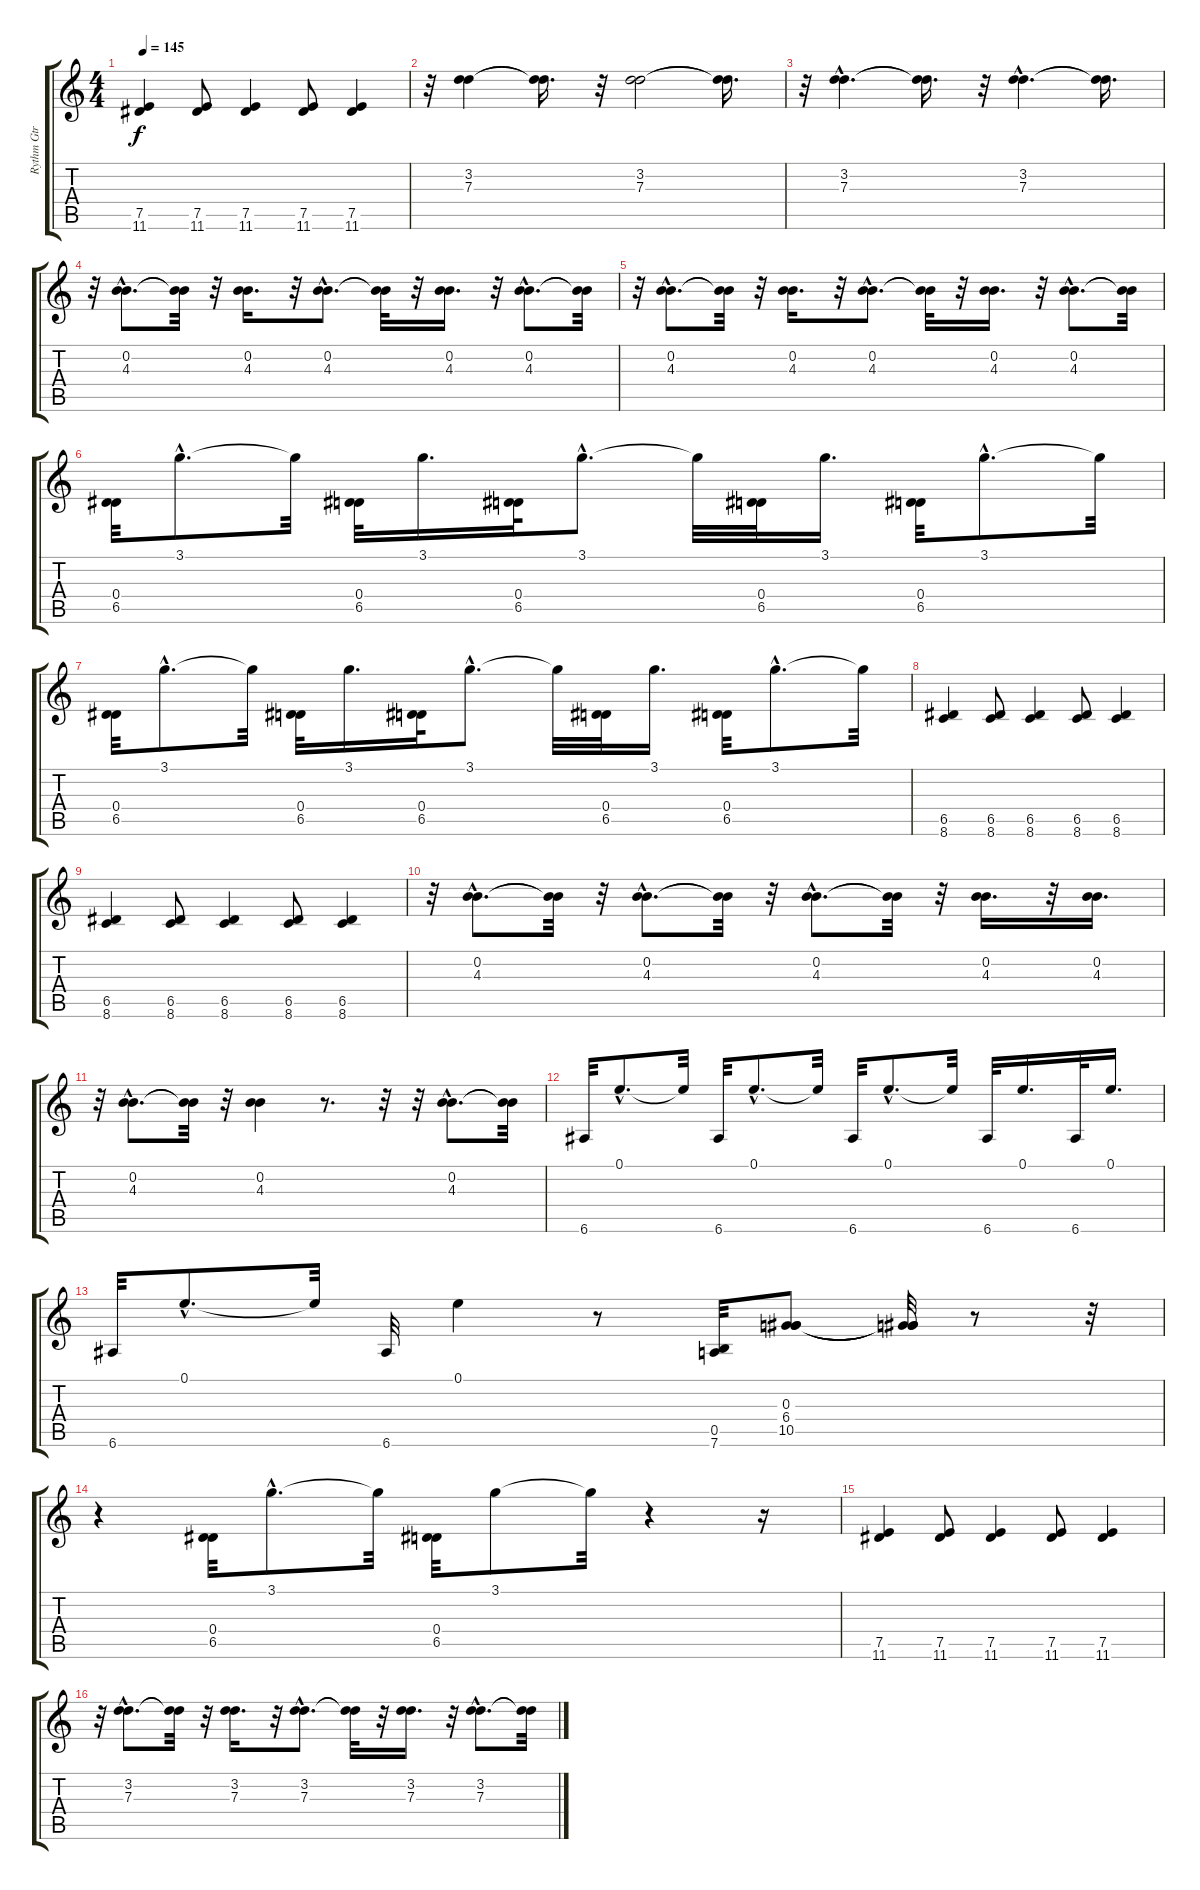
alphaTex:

\track ("Rythm Gtr Nylon" "Rythm Gtr ") {instrument acousticguitarnylon}
\staff {score tabs}
\tuning (E4 B3 G3 D3 A2 E2) {hide}
\ts (4 4)
\tempo 145
\clef g2
\ks c
(7.5 11.6).4{dy f} (7.5 11.6).8 (7.5 11.6).4 (7.5 11.6).8 (7.5 11.6).4 |
r.32 (3.2 7.3).4 (3.2{t} 7.3{t}).16{d} r.32 (3.2 7.3).2 (3.2{t} 7.3{t}).16{d} |
r.32 (3.2{hac} 7.3{hac}).4{d} (3.2{t} 7.3{t}).16{d} r.32 (3.2{hac} 7.3{hac}).4{d} (3.2{t} 7.3{t}).16{d} |
r.32 (0.2{hac} 4.3{hac}).8{d} (0.2{t} 4.3{t}).32 r.32 (0.2 4.3).16{d} r.32 (0.2{hac} 4.3{hac}).8{d} (0.2{t} 4.3{t}).32 r.32 (0.2 4.3).16{d} r.32 (0.2{hac} 4.3{hac}).8{d} (0.2{t} 4.3{t}).32 |
r.32 (0.2{hac} 4.3{hac}).8{d} (0.2{t} 4.3{t}).32 r.32 (0.2 4.3).16{d} r.32 (0.2{hac} 4.3{hac}).8{d} (0.2{t} 4.3{t}).32 r.32 (0.2 4.3).16{d} r.32 (0.2{hac} 4.3{hac}).8{d} (0.2{t} 4.3{t}).32 |
(0.4 6.5).32 3.1{hac}.8{d} 3.1{t}.32 (0.4 6.5).32 3.1.16{d} (0.4 6.5).32 3.1{hac}.8{d} 3.1{t}.32 (0.4 6.5).32 3.1.16{d} (0.4 6.5).32 3.1{hac}.8{d} 3.1{t}.32 |
(0.4 6.5).32 3.1{hac}.8{d} 3.1{t}.32 (0.4 6.5).32 3.1.16{d} (0.4 6.5).32 3.1{hac}.8{d} 3.1{t}.32 (0.4 6.5).32 3.1.16{d} (0.4 6.5).32 3.1{hac}.8{d} 3.1{t}.32 |
(6.5 8.6).4 (6.5 8.6).8 (6.5 8.6).4 (6.5 8.6).8 (6.5 8.6).4 |
(6.5 8.6).4 (6.5 8.6).8 (6.5 8.6).4 (6.5 8.6).8 (6.5 8.6).4 |
r.32 (0.2{hac} 4.3{hac}).8{d} (0.2{t} 4.3{t}).32 r.32 (0.2{hac} 4.3{hac}).8{d} (0.2{t} 4.3{t}).32 r.32 (0.2{hac} 4.3{hac}).8{d} (0.2{t} 4.3{t}).32 r.32 (0.2 4.3).16{d} r.32 (0.2 4.3).16{d} |
r.32 (0.2{hac} 4.3{hac}).8{d} (0.2{t} 4.3{t}).32 r.32 (0.2 4.3).4 r.8{d} r.32 r.32 (0.2{hac} 4.3{hac}).8{d} (0.2{t} 4.3{t}).32 |
6.6.32 0.1{hac}.8{d} 0.1{t}.32 6.6.32 0.1{hac}.8{d} 0.1{t}.32 6.6.32 0.1{hac}.8{d} 0.1{t}.32 6.6.32 0.1.16{d} 6.6.32 0.1.16{d} |
6.6.32 0.1{hac}.8{d} 0.1{t}.32 6.6.32 0.1.4 r.8 (0.5 7.6).32 (0.3 6.4 10.5).8 (0.3{t} 6.4{t} 10.5{t}).32 r.8 r.32 |
r.4 (0.4 6.5).32 3.1{hac}.8{d} 3.1{t}.32 (0.4 6.5).32 3.1.8 3.1{t}.32 r.4 r.16 |
(7.5 11.6).4 (7.5 11.6).8 (7.5 11.6).4 (7.5 11.6).8 (7.5 11.6).4 |
r.32 (3.2{hac} 7.3{hac}).8{d} (3.2{t} 7.3{t}).32 r.32 (3.2 7.3).16{d} r.32 (3.2{hac} 7.3{hac}).8{d} (3.2{t} 7.3{t}).32 r.32 (3.2 7.3).16{d} r.32 (3.2{hac} 7.3{hac}).8{d} (3.2{t} 7.3{t}).32
